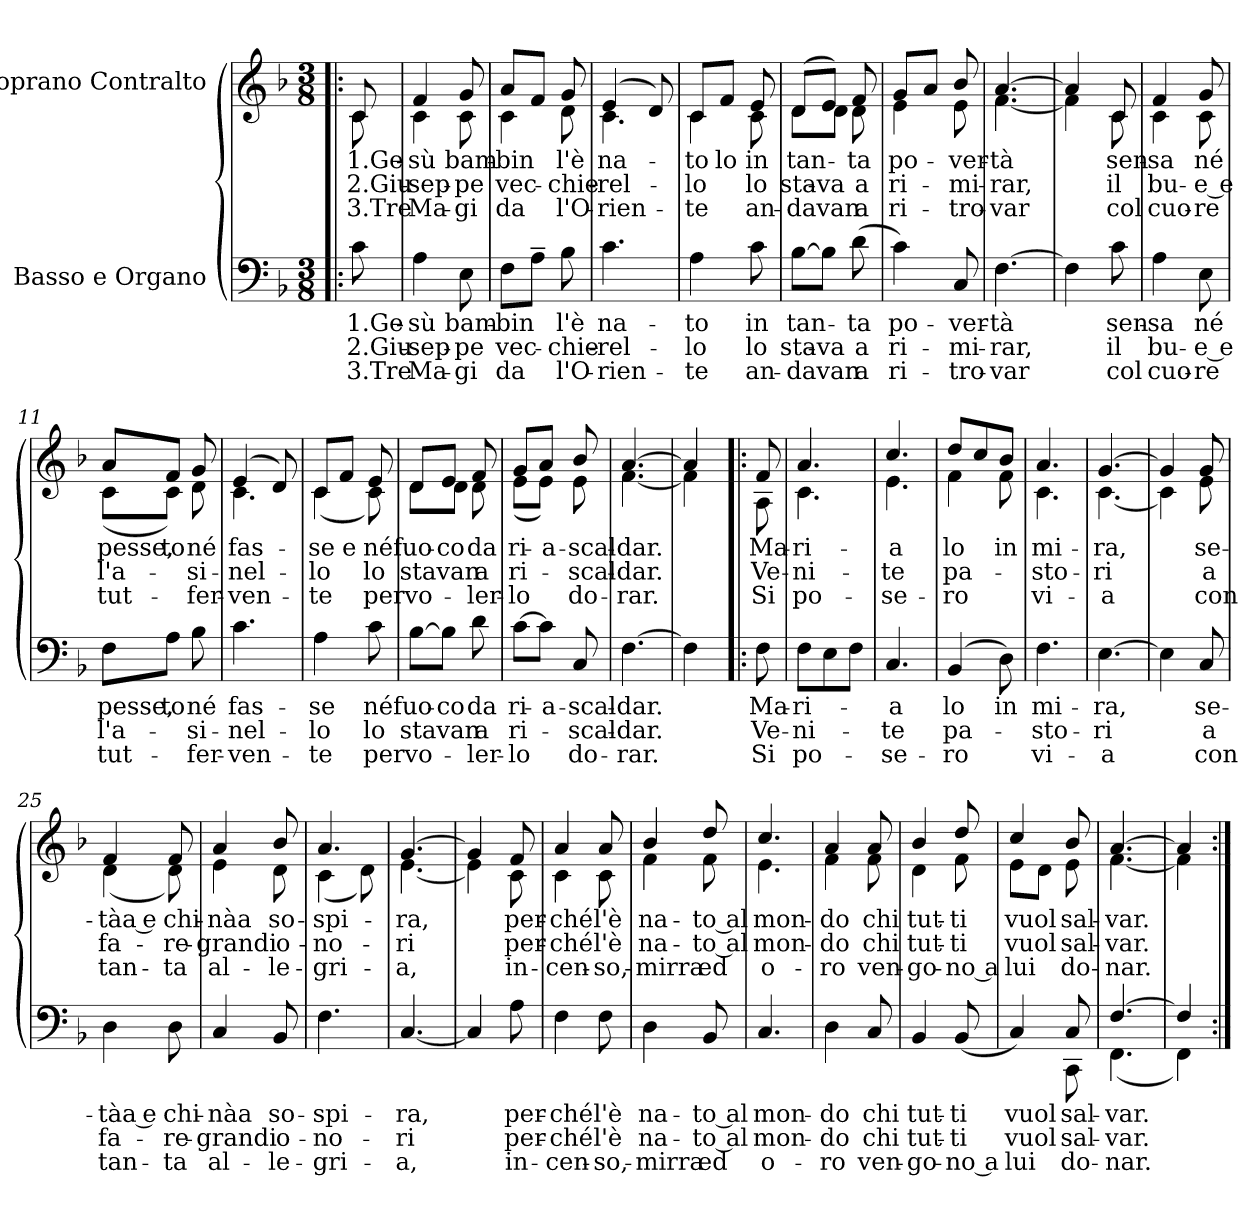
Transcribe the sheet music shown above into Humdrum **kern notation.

**kern	**text	**text	**text	**kern	**text	**text	**text
*part2	*part2	*part2	*part2	*part1	*part1	*part1	*part1
*staff2	*staff2	*staff2	*staff2	*staff1	*staff1	*staff1	*staff1
*I"Basso e Organo	*	*	*	*I"Soprano Contralto	*	*	*
*clefF4	*	*	*	*clefG2	*	*	*
*k[b-]	*	*	*	*k[b-]	*	*	*
*F:	*	*	*	*F:	*	*	*
*M3/8	*	*	*	*M3/8	*	*	*
=1!|:	=1!|:	=1!|:	=1!|:	=1!|:	=1!|:	=1!|:	=1!|:
!	!LO:LY:a:rj	!LO:LY:a:rj	!LO:LY:a:rj	!	!LO:LY:b:rj	!LO:LY:b:rj	!LO:LY:b:rj
*	*	*	*	*^	*	*	*
8c\	1.Ge-	2.Giu-	3.Tre	8c/	8c\	1.Ge-	2.Giu-	3.Tre
=2	=2	=2	=2	=2	=2	=2	=2	=2
!	!LO:LY:a	!LO:LY:a	!LO:LY:a	!	!	!LO:LY:b	!LO:LY:b	!LO:LY:b
4A>\	-sù	-sep-	Ma-	4f/	4c\	-sù	-sep-	Ma-
!	!LO:LY:a	!LO:LY:a	!LO:LY:a	!	!	!LO:LY:b	!LO:LY:b	!LO:LY:b
8E>\	bam-	-pe	-gi	8g/	8c\	bam-	-pe	-gi
=3	=3	=3	=3	=3	=3	=3	=3	=3
!	!LO:LY:a	!LO:LY:a	!LO:LY:a	!	!	!LO:LY:b	!LO:LY:b	!LO:LY:b
8F\L	-bin	vec-	da	8a/L	4c\	-bin	vec-	da
8A>~>\J	.	.	.	8f/J	.	.	.	.
!	!LO:LY:a	!LO:LY:a	!LO:LY:a	!	!	!LO:LY:b	!LO:LY:b	!LO:LY:b
8B-\	l'è	-chie-	l'O-	8g/	8d\	l'è	-chie-	l'O-
=4	=4	=4	=4	=4	=4	=4	=4	=4
!	!LO:LY:a	!LO:LY:a	!LO:LY:a	!	!	!LO:LY:b	!LO:LY:b	!LO:LY:b
4.c\	na-	-rel-	-rien-	(4e/	4.c\	na-	-rel-	-rien-
.	.	.	.	8d/)	.	.	.	.
=5	=5	=5	=5	=5	=5	=5	=5	=5
!	!LO:LY:a	!LO:LY:a	!LO:LY:a	!	!	!LO:LY:b	!LO:LY:b	!LO:LY:b
4A>\	-to	-lo	-te	8c/L	4c\	-to	-lo	-te
!	!	!	!	!	!	!LO:LY:b	!	!
.	.	.	.	8f/J	.	lo	.	.
!	!LO:LY:a	!LO:LY:a	!LO:LY:a	!	!	!LO:LY:b	!LO:LY:b	!LO:LY:b
8c\	in	lo	an-	8e/	8c\	in	lo	an-
=6	=6	=6	=6	=6	=6	=6	=6	=6
!	!LO:LY:a	!LO:LY:a	!LO:LY:a	!	!	!LO:LY:b	!LO:LY:b	!LO:LY:b
[>8B-\L	tan-	sta-	-davan	(<8d/L	8d\L	tan-	sta-	-davan
!	!	!LO:LY:a	!	!	!	!	!LO:LY:b	!
8B-\J]	.	-va	.	8e/J)	8d\J	.	va	.
!	!LO:LY:a	!LO:LY:a	!LO:LY:a	!	!	!LO:LY:b	!LO:LY:b	!LO:LY:b
(>8d>\	-ta	a	a	8f/	8d\	-ta	-a	a
=7	=7	=7	=7	=7	=7	=7	=7	=7
!	!LO:LY:a	!LO:LY:a	!LO:LY:a	!	!	!LO:LY:b	!LO:LY:b	!LO:LY:b
4c\)	po-	ri-	ri-	8g/L	4e\	po-	ri-	ri-
.	.	.	.	8a/J	.	.	.	.
!	!LO:LY:a	!LO:LY:a	!LO:LY:a	!	!	!LO:LY:b	!LO:LY:b	!LO:LY:b
8C/	-ver-	-mi-	-tro-	8b-/	8e\	-ver-	-mi-	-tro-
=8	=8	=8	=8	=8	=8	=8	=8	=8
!	!LO:LY:a	!LO:LY:a	!LO:LY:a	!	!	!LO:LY:b	!LO:LY:b	!LO:LY:b
[>4.F\	-tà	-rar,	-var	[>4.a/	[<4.f\	-tà	-rar,	-var
=9	=9	=9	=9	=9	=9	=9	=9	=9
4F\]	.	.	.	4a/]	4f\]	.	.	.
!	!LO:LY:a	!LO:LY:a	!LO:LY:a	!	!	!LO:LY:b	!LO:LY:b	!LO:LY:b
8c\	sen-	il	col	8c/	8c\	sen-	il	col
=10	=10	=10	=10	=10	=10	=10	=10	=10
!	!LO:LY:a	!LO:LY:a	!LO:LY:a	!	!	!LO:LY:b	!LO:LY:b	!LO:LY:b
4A>\	-sa	bu-	cuo-	4f/	4c\	-sa	bu-	cuo-
!	!LO:LY:a	!LO:LY:a	!LO:LY:a	!	!	!LO:LY:b	!LO:LY:b	!LO:LY:b
8E>\	né	-e e	-re	8g/	8c\	né	-e e	-re
=11	=11	=11	=11	=11	=11	=11	=11	=11
!	!LO:LY:a	!LO:LY:a	!LO:LY:a	!	!	!LO:LY:b	!LO:LY:b	!LO:LY:b
8F\L	pesse,	l'a-	tut-	8a/L	(<8c\L	pesse,	l'a-	tut-
!	!LO:LY:a	!	!	!	!	!LO:LY:b	!	!
8A>\J	to	.	.	8f/J	8c\J)	to	.	.
!	!LO:LY:a	!LO:LY:a	!LO:LY:a	!	!	!LO:LY:b	!LO:LY:b	!LO:LY:b
8B-\	né	-si-	-fer-	8g/	8d\	né	-si-	-fer-
!!LO:LB:g=z	!!
=12	=12	=12	=12	=12	=12	=12	=12	=12
!	!LO:LY:a	!LO:LY:a	!LO:LY:a	!	!	!LO:LY:b	!LO:LY:b	!LO:LY:b
4.c\	fas-	-nel-	-ven-	(4e/	4.c\	fas-	-nel-	-ven-
.	.	.	.	8d/)	.	.	.	.
=13	=13	=13	=13	=13	=13	=13	=13	=13
!	!LO:LY:a	!LO:LY:a	!LO:LY:a	!	!	!LO:LY:b	!LO:LY:b	!LO:LY:b
4A>\	-se	-lo	-te	8c/L	(<4c\	-se	-lo	-te
!	!	!	!	!	!	!LO:LY:b:rj	!	!
.	.	.	.	8f/J	.	e	.	.
!	!LO:LY:a	!LO:LY:a	!LO:LY:a	!	!	!LO:LY:b	!LO:LY:b	!LO:LY:b
8c\	né	lo	per	8e/	8c\)	né	lo	per
=14	=14	=14	=14	=14	=14	=14	=14	=14
!	!LO:LY:a	!LO:LY:a	!LO:LY:a	!	!	!LO:LY:b	!LO:LY:b	!LO:LY:b
[>8B-\L	fuo-	stavan	vo-	8d/L	8d\L	fuo-	stavan	vo-
!	!LO:LY:a	!	!	!	!	!LO:LY:b	!	!
8B-\J]	-co	.	.	8e/J	8d\J	-co	.	.
!	!LO:LY:a	!LO:LY:a	!LO:LY:a	!	!	!LO:LY:b	!LO:LY:b	!LO:LY:b
8d>\	da	a	-ler-	8f/	8d\	da	a	-ler-
=15	=15	=15	=15	=15	=15	=15	=15	=15
!	!LO:LY:a	!LO:LY:a	!LO:LY:a	!	!	!LO:LY:b	!LO:LY:b	!LO:LY:b
[>8c\L	ri-	ri-	-lo	8g/L	(<8e\L	ri-	ri-	-lo
!	!LO:LY:a:rj	!	!	!	!	!LO:LY:b:rj	!	!
8c\J]	-a-	.	.	8a/J	8e\J)	-a-	.	.
!	!LO:LY:a	!LO:LY:a	!LO:LY:a	!	!	!LO:LY:b	!LO:LY:b	!LO:LY:b
8C/	-scal-	-scal-	do-	8b-/	8e\	-scal-	-scal-	do-
=16	=16	=16	=16	=16	=16	=16	=16	=16
!	!LO:LY:a	!LO:LY:a	!LO:LY:a	!	!	!LO:LY:b	!LO:LY:b	!LO:LY:b
[>4.F\	-dar.	-dar.	-rar.	[>4.a/	[<4.f\	-dar.	-dar.	-rar.
=17	=17	=17	=17	=17	=17	=17	=17	=17
4F\]	.	.	.	4a/]	4f\]	.	.	.
=18!|:	=18!|:	=18!|:	=18!|:	=18!|:	=18!|:	=18!|:	=18!|:	=18!|:
!	!LO:LY:a	!LO:LY:a	!LO:LY:a	!	!	!LO:LY:b	!LO:LY:b	!LO:LY:b
8F\	Ma-	Ve-	Si	8f/	8A\	Ma-	Ve-	Si
=19	=19	=19	=19	=19	=19	=19	=19	=19
!	!LO:LY:a	!LO:LY:a	!LO:LY:a	!	!	!LO:LY:b	!LO:LY:b	!LO:LY:b
8F\L	-ri-	-ni-	po-	4.a/	4.c\	-ri-	-ni-	po-
8E\	.	.	.	.	.	.	.	.
8F\J	.	.	.	.	.	.	.	.
=20	=20	=20	=20	=20	=20	=20	=20	=20
!	!LO:LY:a	!LO:LY:a	!LO:LY:a	!	!	!LO:LY:b	!LO:LY:b	!LO:LY:b
4.C/	-a	-te	-se-	4.cc/	4.e\	-a	-te	-se-
=21	=21	=21	=21	=21	=21	=21	=21	=21
!	!LO:LY:a	!LO:LY:a	!LO:LY:a	!	!	!LO:LY:b	!LO:LY:b	!LO:LY:b
(4BB-/	lo	pa-	-ro	8dd/L	4f\	lo	pa-	-ro
.	.	.	.	8cc/	.	.	.	.
!	!LO:LY:a	!	!	!	!	!LO:LY:b	!	!
8D>\)	in	.	.	8b-/J	8f\	in	.	.
=22	=22	=22	=22	=22	=22	=22	=22	=22
!	!LO:LY:a	!LO:LY:a	!LO:LY:a	!	!	!LO:LY:b	!LO:LY:b	!LO:LY:b
4.F\	mi-	-sto-	vi-	4.a/	4.c\	mi-	-sto-	vi-
=23	=23	=23	=23	=23	=23	=23	=23	=23
!	!LO:LY:a	!LO:LY:a	!LO:LY:a	!	!	!LO:LY:b	!LO:LY:b	!LO:LY:b
[>4.E>\	-ra,	-ri	-a	[>4.g/	[<4.c\	-ra,	-ri	-a
=24	=24	=24	=24	=24	=24	=24	=24	=24
4E\]	.	.	.	4g/]	4c\]	.	.	.
!	!LO:LY:a	!LO:LY:a	!LO:LY:a	!	!	!LO:LY:b	!LO:LY:b	!LO:LY:b
8C/	se-	a	con	8g/	8e\	se-	a	con
!!LO:LB:g=z	!!
=25	=25	=25	=25	=25	=25	=25	=25	=25
!	!LO:LY:a:rj	!LO:LY:a:rj	!LO:LY:a:rj	!	!	!LO:LY:b:rj	!LO:LY:b:rj	!LO:LY:b:rj
4D\	-tàa e	fa-	tan-	4f/	(<4d\	-tàa e	fa-	tan-
!	!LO:LY:a	!LO:LY:a	!LO:LY:a	!	!	!LO:LY:b	!LO:LY:b	!LO:LY:b
8D\	chi-	-re-	-ta	8f/	8d\)	chi-	-re-	-ta
=26	=26	=26	=26	=26	=26	=26	=26	=26
!	!LO:LY:a	!LO:LY:a	!LO:LY:a	!	!	!LO:LY:b	!LO:LY:b	!LO:LY:b
4C</	-nàa	-grandi	al-	4a/	4e\	-nàa	-grandi	al-
!	!LO:LY:a	!LO:LY:a	!LO:LY:a	!	!	!LO:LY:b	!LO:LY:b	!LO:LY:b
8BB-/	so-	o-	-le-	8b-/	8d\	so-	o-	-le-
=27	=27	=27	=27	=27	=27	=27	=27	=27
!	!LO:LY:a	!LO:LY:a	!LO:LY:a	!	!	!LO:LY:b	!LO:LY:b	!LO:LY:b
4.F\	-spi-	-no-	-gri-	4.a/	(<4c\	-spi-	-no-	-gri-
.	.	.	.	.	8d\)	.	.	.
=28	=28	=28	=28	=28	=28	=28	=28	=28
!	!LO:LY:a	!LO:LY:a	!LO:LY:a	!	!	!LO:LY:b	!LO:LY:b	!LO:LY:b
[<4.C/	-ra,	-ri	-a,	[>4.g/	[<4.e\	-ra,	-ri	-a,
=29	=29	=29	=29	=29	=29	=29	=29	=29
4C/]	.	.	.	4g/]	4e\]	.	.	.
!	!LO:LY:a	!LO:LY:a	!LO:LY:a	!	!	!LO:LY:b	!LO:LY:b	!LO:LY:b
8A>\	per-	per-	in-	8f/	8c\	per-	per-	in-
=30	=30	=30	=30	=30	=30	=30	=30	=30
!	!LO:LY:a	!LO:LY:a	!LO:LY:a	!	!	!LO:LY:b	!LO:LY:b	!LO:LY:b
4F\	-ché	-ché	-cen-	4a/	4c\	-ché	-ché	-cen-
!	!LO:LY:a	!LO:LY:a	!LO:LY:a	!	!	!LO:LY:b	!LO:LY:b	!LO:LY:b
8F\	l'è	l'è	-so,-	8a/	8c\	l'è	l'è	-so,-
=31	=31	=31	=31	=31	=31	=31	=31	=31
!	!LO:LY:a	!LO:LY:a	!LO:LY:a	!	!	!LO:LY:b	!LO:LY:b	!LO:LY:b
4D>\	na-	na-	-mirra	4b-/	4f\	na-	na-	-mirra
!	!LO:LY:a:rj	!LO:LY:a:rj	!LO:LY:a:rj	!	!	!LO:LY:b:rj	!LO:LY:b:rj	!LO:LY:b:rj
8BB-/	-to al	-to al	ed	8dd/	8f\	-to al	-to al	ed
=32	=32	=32	=32	=32	=32	=32	=32	=32
!	!LO:LY:a	!LO:LY:a	!LO:LY:a	!	!	!LO:LY:b	!LO:LY:b	!LO:LY:b
4.C/	mon-	mon-	o-	4.cc/	4.e\	mon-	mon-	o-
=33	=33	=33	=33	=33	=33	=33	=33	=33
!	!LO:LY:a	!LO:LY:a	!LO:LY:a	!	!	!LO:LY:b	!LO:LY:b	!LO:LY:b
4D\	-do	-do	-ro	4a/	4f\	-do	-do	-ro
!	!LO:LY:a	!LO:LY:a	!LO:LY:a	!	!	!LO:LY:b	!LO:LY:b	!LO:LY:b
8C/	chi	chi	ven-	8a/	8f\	chi	chi	ven-
=34	=34	=34	=34	=34	=34	=34	=34	=34
!	!LO:LY:a	!LO:LY:a	!LO:LY:a	!	!	!LO:LY:b	!LO:LY:b	!LO:LY:b
4BB-/	tut-	tut-	-go-	4b-/	4d\	tut-	tut-	-go-
!	!LO:LY:a	!LO:LY:a	!LO:LY:a	!	!	!LO:LY:b	!LO:LY:b	!LO:LY:b
(8BB-/	-ti	-ti	-no a	8dd/	8f\	-ti	-ti	-no a
=35	=35	=35	=35	=35	=35	=35	=35	=35
!	!LO:LY:a	!LO:LY:a	!LO:LY:a	!	!	!LO:LY:b	!LO:LY:b	!LO:LY:b
*^	*	*	*	*	*	*	*	*
4C/)	4ryy	vuol	vuol	lui	4cc/	8e\L	vuol	vuol	lui
.	.	.	.	.	.	8d\J	.	.	.
!	!	!LO:LY:a	!LO:LY:a	!LO:LY:a	!	!	!LO:LY:b	!LO:LY:b	!LO:LY:b
8C/	8CC\	sal-	sal-	do-	8b-/	8e\	sal-	sal-	do-
=36	=36	=36	=36	=36	=36	=36	=36	=36	=36
!	!	!LO:LY:a	!LO:LY:a	!LO:LY:a	!	!	!LO:LY:b	!LO:LY:b	!LO:LY:b
[>4.F/	(<4.FF\	-var.	-var.	-nar.	[>4.a/	[<4.f\	-var.	-var.	-nar.
=37	=37	=37	=37	=37	=37	=37	=37	=37	=37
4F/]	4FF\)	.	.	.	4a/]	4f\]	.	.	.
*v	*v	*	*	*	*	*	*	*	*
*	*	*	*	*v	*v	*	*	*
=:|!	=:|!	=:|!	=:|!	=:|!	=:|!	=:|!	=:|!
*-	*-	*-	*-	*-	*-	*-	*-
